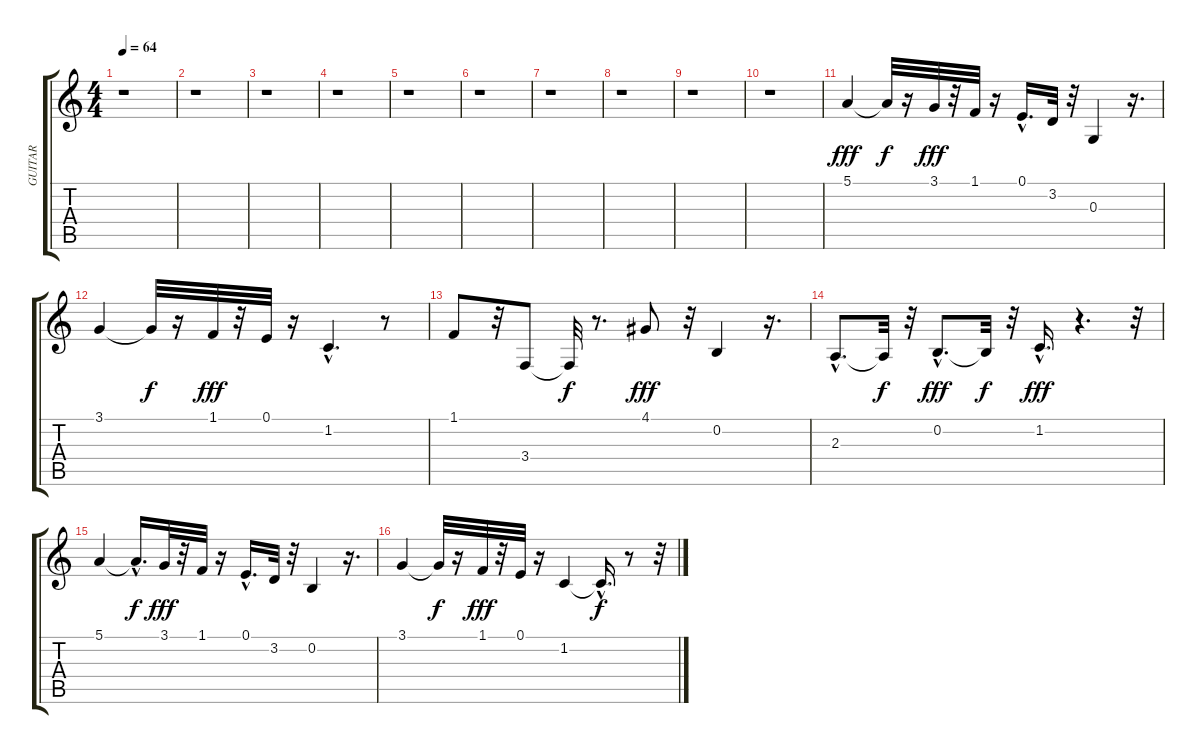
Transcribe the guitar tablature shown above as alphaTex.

\track ("GUITAR" "GUITAR") {instrument fx5brightness}
\staff {score tabs}
\tuning (E4 B3 G3 D3 A2 E2) {hide}
\ts (4 4)
\tempo 64
\clef g2
\ks c
r.1{dy f} |
r.1 |
r.1 |
r.1 |
r.1 |
r.1 |
r.1 |
r.1 |
r.1 |
r.1 |
5.1.4{dy fff} 5.1{t}.32{dy f} r.16 3.1.32{dy fff} r.32 1.1.32 r.16 0.1{hac}.16{d} 3.2.32 r.32 0.3.4 r.16{d} |
3.1.4 3.1{t}.32{dy f} r.16 1.1.32{dy fff} r.32 0.1.32 r.16 1.2{hac}.4{d} r.8 |
1.1.8 r.32 3.4.8 3.4{t}.32{dy f} r.8{d} 4.1.8{dy fff} r.32 0.2.4 r.16{d} |
2.3{hac}.8{d} 2.3{t}.32{dy f} r.32 0.2{hac}.8{d dy fff} 0.2{t}.32{dy f} r.32 1.2{hac}.16{d dy fff} r.4{d} r.32 |
5.1.4 5.1{hac t}.16{d dy f} 3.1.32{dy fff} r.32 1.1.32 r.16 0.1{hac}.16{d} 3.2.32 r.32 0.2.4 r.16{d} |
3.1.4 3.1{t}.32{dy f} r.16 1.1.32{dy fff} r.32 0.1.32 r.16 1.2.4 1.2{hac t}.16{d dy f} r.8 r.32
